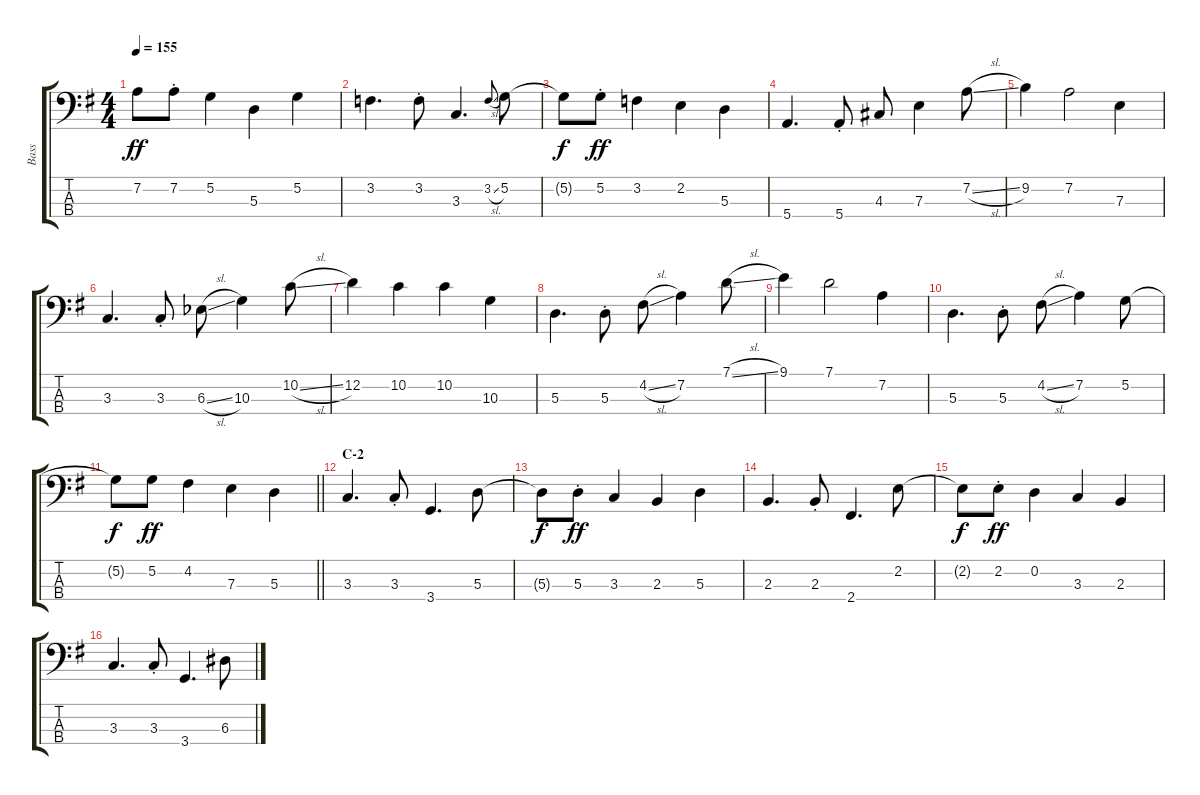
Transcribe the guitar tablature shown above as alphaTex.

\track ("Bass" "Bass") {instrument electricbasspick}
\staff {score tabs}
\tuning (G2 D2 A1 E1) {hide}
\ts (4 4)
\tempo 155
\clef f4
\ks g
7.2.8{dy ff} 7.2{st}.8 5.2.4 5.3.4 5.2.4 |
3.2.4{d} 3.2{st}.8 3.3.4{d} 3.2{sl}.8{gr onbeat} 5.2.8 |
5.2{t}.8{dy f} 5.2{st}.8{dy ff} 3.2.4 2.2.4 5.3.4 |
5.4.4{d} 5.4{st}.8 4.3.8 7.3.4 7.2{sl}.8 |
9.2.4 7.2.2 7.3.4 |
3.3.4{d} 3.3{st}.8 6.3{sl acc b}.8 10.3.4 10.2{sl}.8 |
12.2.4 10.2.4 10.2.4 10.3.4 |
5.3.4{d} 5.3{st}.8 4.2{sl}.8 7.2.4 7.1{sl}.8 |
9.1.4 7.1.2 7.2.4 |
5.3.4{d} 5.3{st}.8 4.2{sl}.8 7.2.4 5.2.8 |
\barLineRight lightlight
5.2{t}.8{dy f} 5.2.8{dy ff} 4.2.4 7.3.4 5.3.4 |
\section ("" "C-2")
3.3.4{d} 3.3{st}.8 3.4.4{d} 5.3.8 |
5.3{t}.8{dy f} 5.3{st}.8{dy ff} 3.3.4 2.3.4 5.3.4 |
2.3.4{d} 2.3{st}.8 2.4.4{d} 2.2.8 |
2.2{t}.8{dy f} 2.2{st}.8{dy ff} 0.2.4 3.3.4 2.3.4 |
3.3.4{d} 3.3{st}.8 3.4.4{d} 6.3.8
